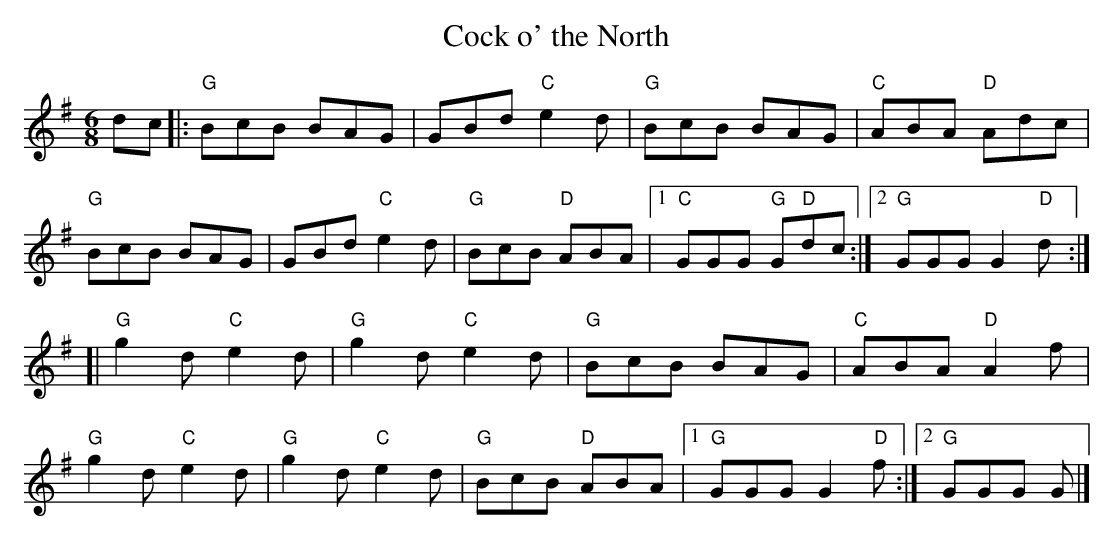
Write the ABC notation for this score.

X:1
T: Cock o' the North
M: 6/8
L: 1/8
K: G
dc \
|:"G" BcB BAG | GBd "C"e2d | "G"BcB BAG |"C" ABA "D" Adc |
"G" BcB BAG | GBd "C" e2d | "G"BcB "D"ABA |1 "C" GGG "G"G"D"dc:|2 "G"GGGG2"D"d ::
[| "G"g2d "C"e2d | "G"g2d "C"e2d |"G" BcB BAG | "C"ABA "D"A2f |
  "G"g2d "C"e2d | "G"g2d "C"e2d | "G"BcB "D"ABA |1 "G"GGG G2"D"f :|2 "G"GGG G|]
